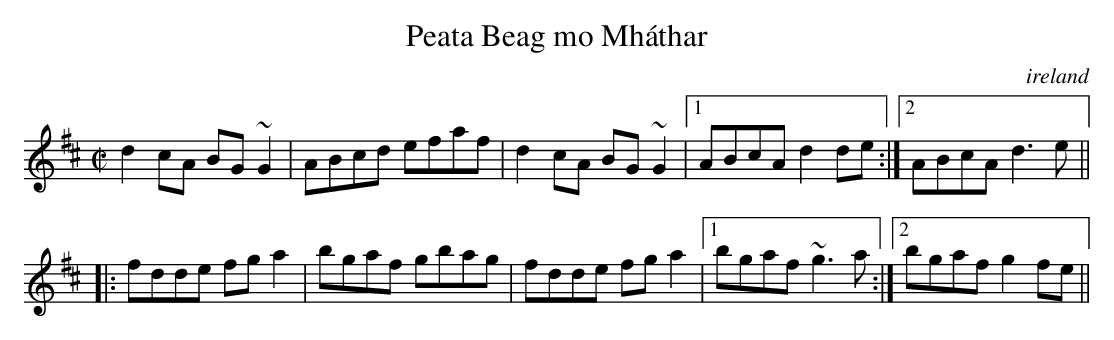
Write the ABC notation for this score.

X:1
T:Peata Beag mo Mh\'athar
O:ireland
M:C|
K:D
d2cA BG~G2|ABcd efaf|d2cA BG~G2|1 ABcA d2de:|2 ABcA d3e||
|:fdde fga2|bgaf gbag|fdde fga2|1 bgaf ~g3a:|2 bgaf g2fe||
